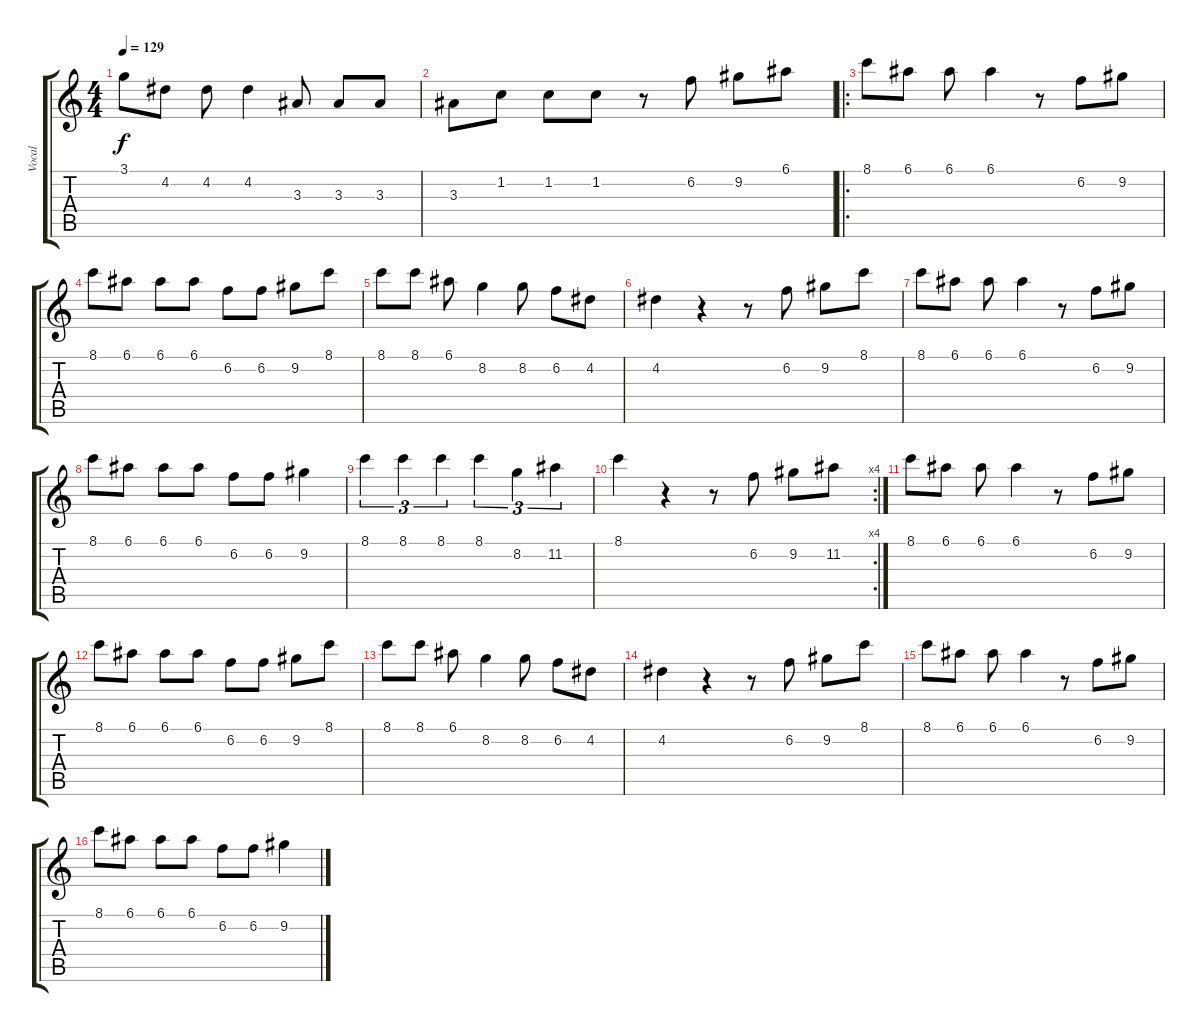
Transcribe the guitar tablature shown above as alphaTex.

\track ("Vocal" "Vocal") {instrument stringensemble1}
\staff {score tabs}
\tuning (E5 B4 G4 D4 A3 E3) {hide}
\ts (4 4)
\tempo 129
\clef g2
\ks c
3.1.8{dy f} 4.2.8 4.2.8 4.2.4 3.3.8 3.3.8 3.3.8 |
3.3.8 1.2.8 1.2.8 1.2.8 r.8 6.2.8 9.2.8 6.1.8 |
\ro
8.1.8 6.1.8 6.1.8 6.1.4 r.8 6.2.8 9.2.8 |
8.1.8 6.1.8 6.1.8 6.1.8 6.2.8 6.2.8 9.2.8 8.1.8 |
8.1.8 8.1.8 6.1.8 8.2.4 8.2.8 6.2.8 4.2.8 |
4.2.4 r.4 r.8 6.2.8 9.2.8 8.1.8 |
8.1.8 6.1.8 6.1.8 6.1.4 r.8 6.2.8 9.2.8 |
8.1.8 6.1.8 6.1.8 6.1.8 6.2.8 6.2.8 9.2.4 |
8.1.4{tu (3 2)} 8.1.4{tu (3 2)} 8.1.4{tu (3 2)} 8.1.4{tu (3 2)} 8.2.4{tu (3 2)} 11.2.4{tu (3 2)} |
\rc 4
8.1.4 r.4 r.8 6.2.8 9.2.8 11.2.8 |
8.1.8 6.1.8 6.1.8 6.1.4 r.8 6.2.8 9.2.8 |
8.1.8 6.1.8 6.1.8 6.1.8 6.2.8 6.2.8 9.2.8 8.1.8 |
8.1.8 8.1.8 6.1.8 8.2.4 8.2.8 6.2.8 4.2.8 |
4.2.4 r.4 r.8 6.2.8 9.2.8 8.1.8 |
8.1.8 6.1.8 6.1.8 6.1.4 r.8 6.2.8 9.2.8 |
8.1.8 6.1.8 6.1.8 6.1.8 6.2.8 6.2.8 9.2.4
